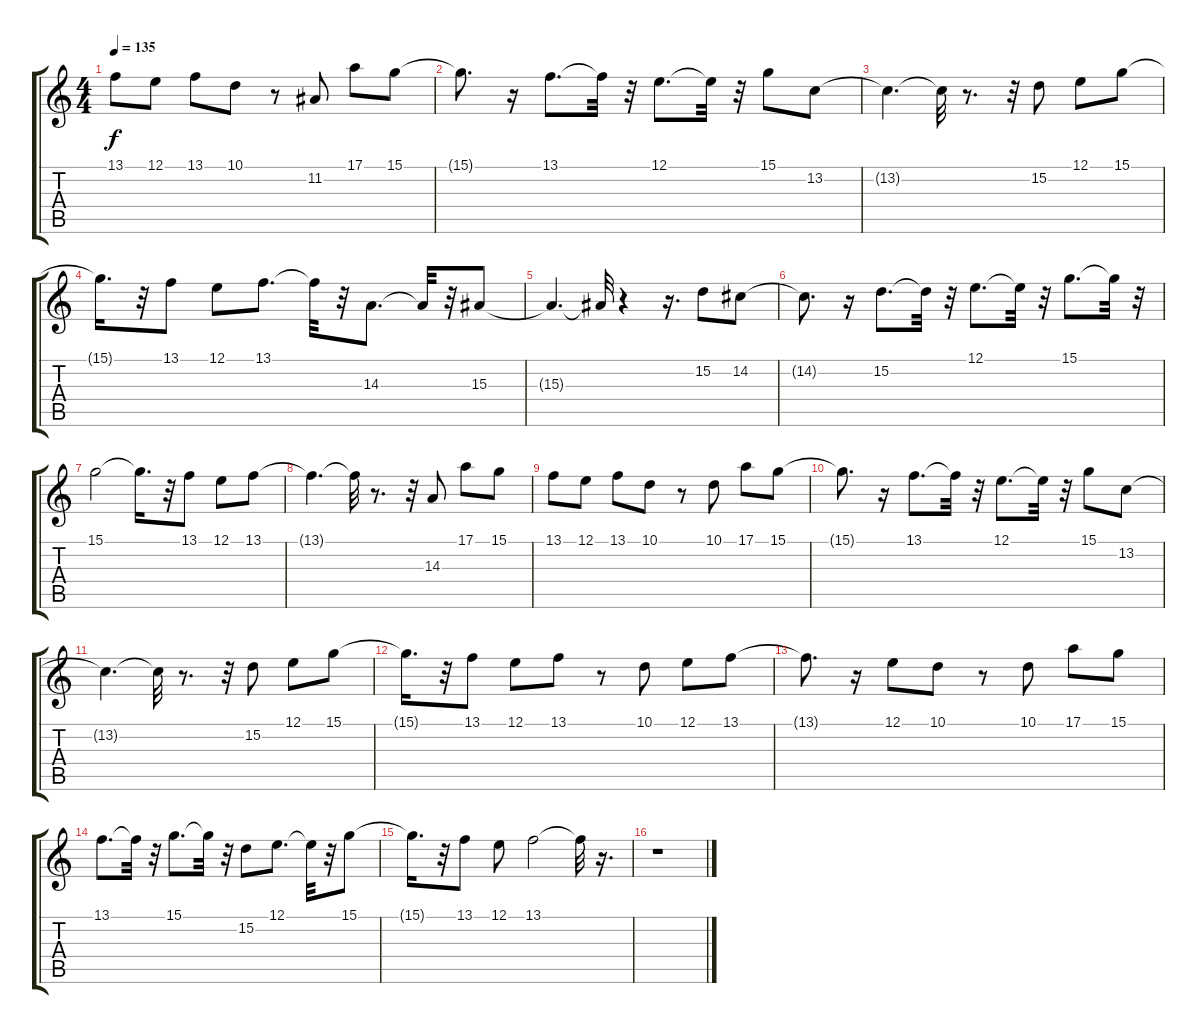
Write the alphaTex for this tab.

\track "" {instrument viola}
\staff {score tabs}
\tuning (E4 B3 G3 D3 A2 E2) {hide}
\ts (4 4)
\tempo 135
\clef g2
\ks c
13.1.8{dy f} 12.1.8 13.1.8 10.1.8 r.8 11.2.8 17.1.8 15.1.8 |
15.1{t}.8{d} r.16 13.1.8{d} 13.1{t}.32 r.32 12.1.8{d} 12.1{t}.32 r.32 15.1.8 13.2.8 |
13.2{t}.4{d} 13.2{t}.32 r.8{d} r.32 15.2.8 12.1.8 15.1.8 |
15.1{t}.16{d} r.32 13.1.8 12.1.8 13.1.8{d} 13.1{t}.32 r.32 14.3.8{d} 14.3{t}.32 r.32 15.3.8 |
15.3{t}.4{d} 15.3{t}.32 r.4 r.16{d} 15.2.8 14.2.8 |
14.2{t}.8{d} r.16 15.2.8{d} 15.2{t}.32 r.32 12.1.8{d} 12.1{t}.32 r.32 15.1.8{d} 15.1{t}.32 r.32 |
15.1.2 15.1{t}.16{d} r.32 13.1.8 12.1.8 13.1.8 |
13.1{t}.4{d} 13.1{t}.32 r.8{d} r.32 14.3.8 17.1.8 15.1.8 |
13.1.8 12.1.8 13.1.8 10.1.8 r.8 10.1.8 17.1.8 15.1.8 |
15.1{t}.8{d} r.16 13.1.8{d} 13.1{t}.32 r.32 12.1.8{d} 12.1{t}.32 r.32 15.1.8 13.2.8 |
13.2{t}.4{d} 13.2{t}.32 r.8{d} r.32 15.2.8 12.1.8 15.1.8 |
15.1{t}.16{d} r.32 13.1.8 12.1.8 13.1.8 r.8 10.1.8 12.1.8 13.1.8 |
13.1{t}.8{d} r.16 12.1.8 10.1.8 r.8 10.1.8 17.1.8 15.1.8 |
13.1.8{d} 13.1{t}.32 r.32 15.1.8{d} 15.1{t}.32 r.32 15.2.8 12.1.8{d} 12.1{t}.32 r.32 15.1.8 |
15.1{t}.16{d} r.32 13.1.8 12.1.8 13.1.2 13.1{t}.32 r.16{d} |
r.1
